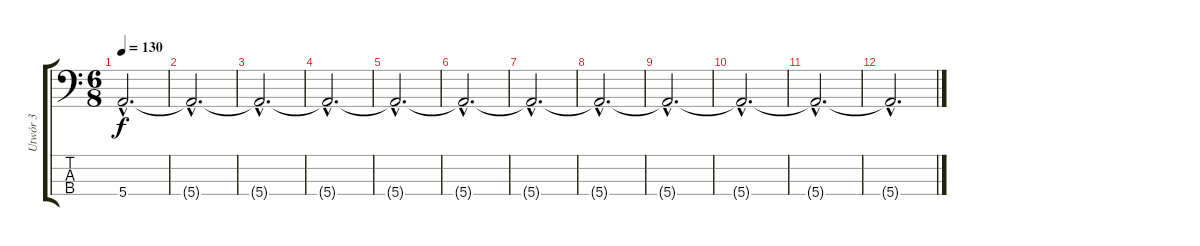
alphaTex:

\track ("Utwór 3" "Utwór 3") {instrument electricbassfinger}
\staff {score tabs}
\tuning (G2 D2 A1 E1) {hide}
\ts (6 8)
\tempo 130
\clef f4
\ks c
5.4{hac t}.2{d dy f} |
5.4{hac t}.2{d} |
5.4{hac t}.2{d} |
5.4{hac t}.2{d} |
5.4{hac t}.2{d} |
5.4{hac t}.2{d} |
5.4{hac t}.2{d} |
5.4{hac t}.2{d} |
5.4{hac t}.2{d} |
5.4{hac t}.2{d} |
5.4{hac t}.2{d} |
5.4{hac t}.2{d}
